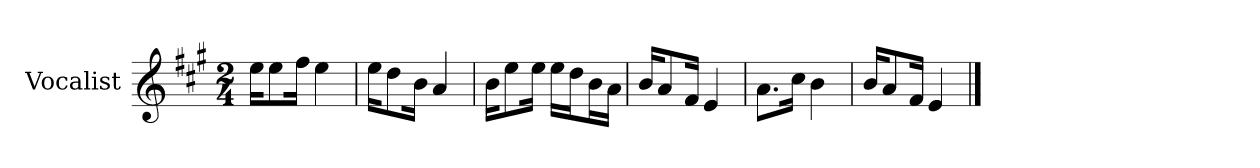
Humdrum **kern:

**kern
*part1
*staff1
*I"Vocalist
*k[f#c#g#]
*A:
*M2/4
=
16eeKL
8ee
16ff#Jk
4ee
=1
16eeKL
8dd
16bJk
4a
=2
16bKL
8ee
16eeJk
16eeLL
16ddJ
16bL
16aJJ
=3
16bKL
8a
16f#Jk
4e
=4
8.aL
16cc#Jk
4b
=5
16bKL
8a
16f#Jk
4e
==
*-
